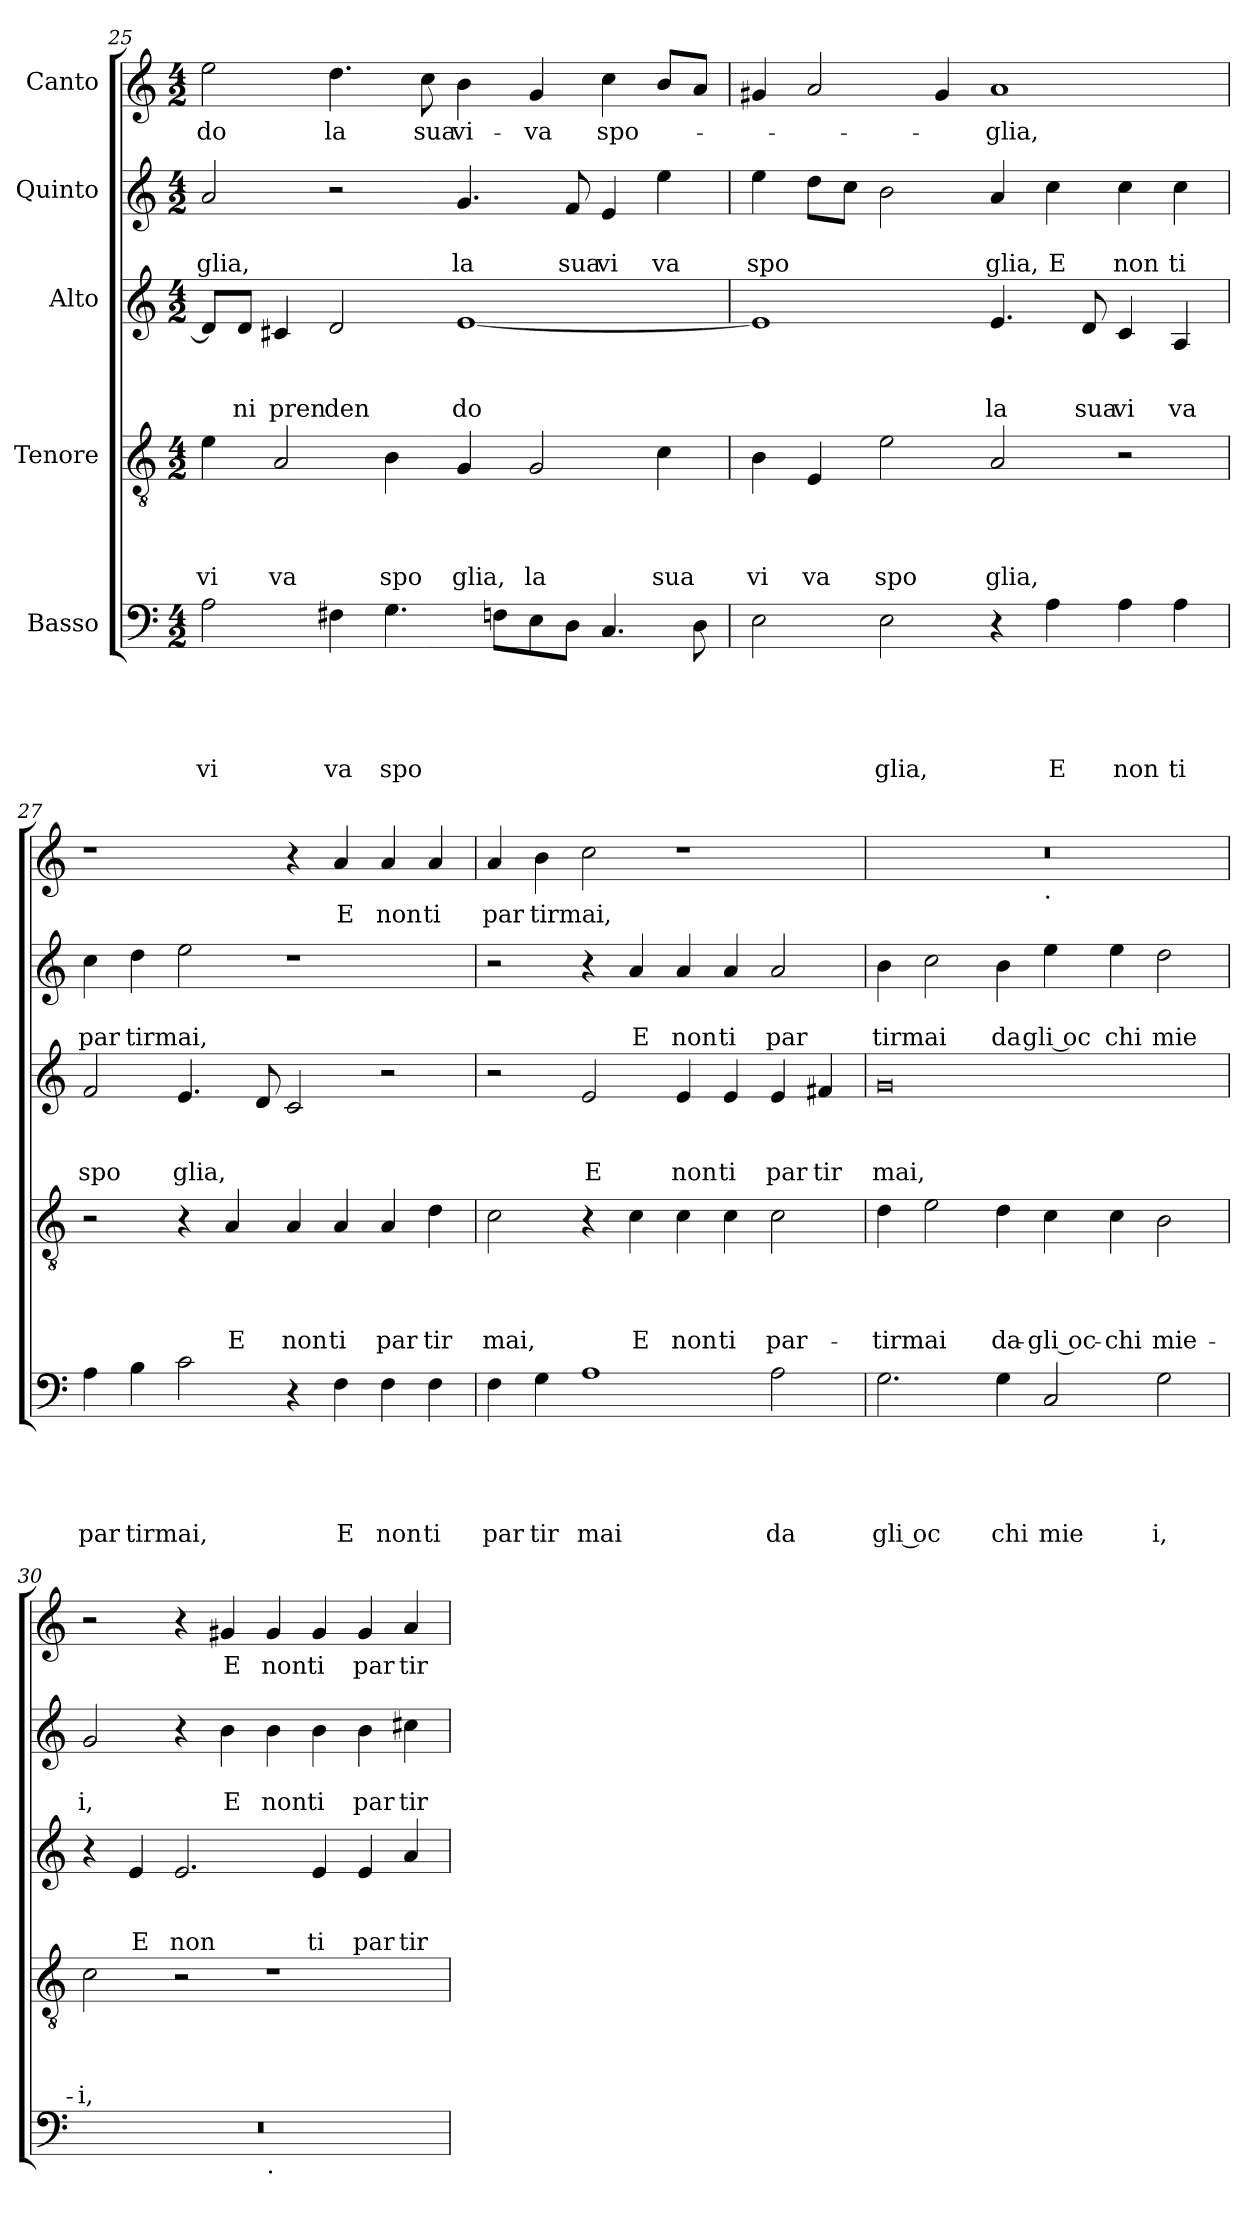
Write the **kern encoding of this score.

**kern	**text	**text	**text	**text	**text	**kern	**text	**text	**text	**text	**kern	**text	**text	**text	**kern	**text	**text	**kern	**text
*part5	*part5	*part5	*part5	*part5	*part5	*part4	*part4	*part4	*part4	*part4	*part3	*part3	*part3	*part3	*part2	*part2	*part2	*part1	*part1
*staff5	*staff5	*staff5	*staff5	*staff5	*staff5	*staff4	*staff4	*staff4	*staff4	*staff4	*staff3	*staff3	*staff3	*staff3	*staff2	*staff2	*staff2	*staff1	*staff1
*I"Basso	*	*	*	*	*	*I"Tenore	*	*	*	*	*I"Alto	*	*	*	*I"Quinto	*	*	*I"Canto	*
*clefF4	*	*	*	*	*	*clefGv2	*	*	*	*	*clefG2	*	*	*	*clefG2	*	*	*clefG2	*
*k[]	*	*	*	*	*	*k[]	*	*	*	*	*k[]	*	*	*	*k[]	*	*	*k[]	*
*C:	*	*	*	*	*	*C:	*	*	*	*	*C:	*	*	*	*C:	*	*	*C:	*
*M4/2	*	*	*	*	*	*M4/2	*	*	*	*	*M4/2	*	*	*	*M4/2	*	*	*M4/2	*
=25	=25	=25	=25	=25	=25	=25	=25	=25	=25	=25	=25	=25	=25	=25	=25	=25	=25	=25	=25
!	!	!	!	!	!LO:LY:b	!	!	!	!	!LO:LY:b	!	!	!	!	!	!	!LO:LY:b	!	!LO:LY:b
2A\	.	.	.	.	vi	4e\	.	.	.	vi	8d/L]	.	.	.	2a/	.	glia,	2ee\	-do
!	!	!	!	!	!	!	!	!	!	!	!	!	!	!LO:LY:b	!	!	!	!	!
.	.	.	.	.	.	.	.	.	.	.	8d/J	.	.	ni	.	.	.	.	.
!	!	!	!	!	!	!	!	!	!	!LO:LY:b	!	!	!	!LO:LY:b	!	!	!	!	!
.	.	.	.	.	.	2A/	.	.	.	va	4c#X/	.	.	pren	.	.	.	.	.
!	!	!	!	!	!LO:LY:b	!	!	!	!	!	!	!	!	!LO:LY:b	!	!	!	!	!LO:LY:b
4F#X\	.	.	.	.	va	.	.	.	.	.	2d/	.	.	den	2r	.	.	4.dd\	la
!	!	!	!	!	!LO:LY:b	!	!	!	!	!LO:LY:b	!	!	!	!	!	!	!	!	!
4.G\	.	.	.	.	spo	4B\	.	.	.	spo	.	.	.	.	.	.	.	.	.
!	!	!	!	!	!	!	!	!	!	!	!	!	!	!	!	!	!	!	!LO:LY:b
.	.	.	.	.	.	.	.	.	.	.	.	.	.	.	.	.	.	8cc\	sua
!	!	!	!	!	!	!	!	!	!	!LO:LY:b	!	!	!	!LO:LY:b	!	!	!LO:LY:b	!	!LO:LY:b
.	.	.	.	.	.	4G/	.	.	.	glia,	[<1e	.	.	do	4.g/	.	la	4b\	vi-
8Fn\L	.	.	.	.	.	.	.	.	.	.	.	.	.	.	.	.	.	.	.
!	!	!	!	!	!	!	!	!	!	!LO:LY:b	!	!	!	!	!	!	!	!	!LO:LY:b
8E\	.	.	.	.	.	2G/	.	.	.	la	.	.	.	.	.	.	.	4g/	-va
!	!	!	!	!	!	!	!	!	!	!	!	!	!	!	!	!	!LO:LY:b	!	!
8D\J	.	.	.	.	.	.	.	.	.	.	.	.	.	.	8f/	.	sua	.	.
!	!	!	!	!	!	!	!	!	!	!	!	!	!	!	!	!	!LO:LY:b	!	!LO:LY:b
4.C/	.	.	.	.	.	.	.	.	.	.	.	.	.	.	4e/	.	vi	4cc\	spo-
!	!	!	!	!	!	!	!	!	!	!LO:LY:b	!	!	!	!	!	!	!LO:LY:b	!	!
.	.	.	.	.	.	4c\	.	.	.	sua	.	.	.	.	4ee\	.	va	8b/L	.
8D\	.	.	.	.	.	.	.	.	.	.	.	.	.	.	.	.	.	8a/J	.
=26	=26	=26	=26	=26	=26	=26	=26	=26	=26	=26	=26	=26	=26	=26	=26	=26	=26	=26	=26
!	!	!	!	!	!	!	!	!	!	!LO:LY:b	!	!	!	!	!	!	!LO:LY:b	!	!
2E\	.	.	.	.	.	4B\	.	.	.	vi	1e]	.	.	.	4ee\	.	spo	4g#X/	.
!	!	!	!	!	!	!	!	!	!	!LO:LY:b	!	!	!	!	!	!	!	!	!
.	.	.	.	.	.	4E/	.	.	.	va	.	.	.	.	8dd\L	.	.	2a/	.
.	.	.	.	.	.	.	.	.	.	.	.	.	.	.	8cc\J	.	.	.	.
!	!	!	!	!	!LO:LY:b	!	!	!	!	!LO:LY:b	!	!	!	!	!	!	!	!	!
2E\	.	.	.	.	glia,	2e\	.	.	.	spo	.	.	.	.	2b\	.	.	.	.
.	.	.	.	.	.	.	.	.	.	.	.	.	.	.	.	.	.	4g#/	.
!	!	!	!	!	!	!	!	!	!	!LO:LY:b	!	!	!	!LO:LY:b	!	!	!LO:LY:b	!	!LO:LY:b
4r	.	.	.	.	.	2A/	.	.	.	glia,	4.e/	.	.	la	4a/	.	glia,	1a	-glia,
!	!	!	!	!	!LO:LY:b	!	!	!	!	!	!	!	!	!	!	!	!LO:LY:b	!	!
4A\	.	.	.	.	E	.	.	.	.	.	.	.	.	.	4cc\	.	E	.	.
!	!	!	!	!	!	!	!	!	!	!	!	!	!	!LO:LY:b	!	!	!	!	!
.	.	.	.	.	.	.	.	.	.	.	8d/	.	.	sua	.	.	.	.	.
!	!	!	!	!	!LO:LY:b	!	!	!	!	!	!	!	!	!LO:LY:b	!	!	!LO:LY:b	!	!
4A\	.	.	.	.	non	2r	.	.	.	.	4c/	.	.	vi	4cc\	.	non	.	.
!	!	!	!	!	!LO:LY:b	!	!	!	!	!	!	!	!	!LO:LY:b	!	!	!LO:LY:b	!	!
4A\	.	.	.	.	ti	.	.	.	.	.	4A/	.	.	va	4cc\	.	ti	.	.
=27	=27	=27	=27	=27	=27	=27	=27	=27	=27	=27	=27	=27	=27	=27	=27	=27	=27	=27	=27
!	!	!	!	!	!LO:LY:b	!	!	!	!	!	!	!	!	!LO:LY:b	!	!	!LO:LY:b	!	!
4A\	.	.	.	.	par	2r	.	.	.	.	2f/	.	.	spo	4cc\	.	par	1r	.
!	!	!	!	!	!LO:LY:b	!	!	!	!	!	!	!	!	!	!	!	!LO:LY:b	!	!
4B\	.	.	.	.	tirmai,	.	.	.	.	.	.	.	.	.	4dd\	.	tirmai,	.	.
!	!	!	!	!	!	!	!	!	!	!	!	!	!	!LO:LY:b	!	!	!	!	!
2c\	.	.	.	.	.	4r	.	.	.	.	4.e/	.	.	glia,	2ee\	.	.	.	.
!	!	!	!	!	!	!	!	!	!	!LO:LY:b	!	!	!	!	!	!	!	!	!
.	.	.	.	.	.	4A/	.	.	.	E	.	.	.	.	.	.	.	.	.
.	.	.	.	.	.	.	.	.	.	.	8d/	.	.	.	.	.	.	.	.
!	!	!	!	!	!	!	!	!	!	!LO:LY:b	!	!	!	!	!	!	!	!	!
4r	.	.	.	.	.	4A/	.	.	.	non	2c/	.	.	.	1r	.	.	4r	.
!	!	!	!	!	!LO:LY:b	!	!	!	!	!LO:LY:b	!	!	!	!	!	!	!	!	!LO:LY:b
4F\	.	.	.	.	E	4A/	.	.	.	ti	.	.	.	.	.	.	.	4a/	E
!	!	!	!	!	!LO:LY:b	!	!	!	!	!LO:LY:b	!	!	!	!	!	!	!	!	!LO:LY:b
4F\	.	.	.	.	non	4A/	.	.	.	par	2r	.	.	.	.	.	.	4a/	non
!	!	!	!	!	!LO:LY:b	!	!	!	!	!LO:LY:b	!	!	!	!	!	!	!	!	!LO:LY:b
4F\	.	.	.	.	ti	4d\	.	.	.	tir	.	.	.	.	.	.	.	4a/	ti
!!LO:PB:g=z
=28	=28	=28	=28	=28	=28	=28	=28	=28	=28	=28	=28	=28	=28	=28	=28	=28	=28	=28	=28
!	!	!	!	!	!LO:LY:b	!	!	!	!	!LO:LY:b	!	!	!	!	!	!	!	!	!LO:LY:b
4F\	.	.	.	.	par	2c\	.	.	.	mai,	2r	.	.	.	2r	.	.	4a/	par
!	!	!	!	!	!LO:LY:b	!	!	!	!	!	!	!	!	!	!	!	!	!	!LO:LY:b
4G\	.	.	.	.	tir	.	.	.	.	.	.	.	.	.	.	.	.	4b\	tirmai,
!	!	!	!	!	!LO:LY:b	!	!	!	!	!	!	!	!	!LO:LY:b	!	!	!	!	!
1A	.	.	.	.	mai	4r	.	.	.	.	2e/	.	.	E	4r	.	.	2cc\	.
!	!	!	!	!	!	!	!	!	!	!LO:LY:b	!	!	!	!	!	!	!LO:LY:b	!	!
.	.	.	.	.	.	4c\	.	.	.	E	.	.	.	.	4a/	.	E	.	.
!	!	!	!	!	!	!	!	!	!	!LO:LY:b	!	!	!	!LO:LY:b	!	!	!LO:LY:b	!	!
.	.	.	.	.	.	4c\	.	.	.	non	4e/	.	.	non	4a/	.	non	1r	.
!	!	!	!	!	!	!	!	!	!	!LO:LY:b	!	!	!	!LO:LY:b	!	!	!LO:LY:b	!	!
.	.	.	.	.	.	4c\	.	.	.	ti	4e/	.	.	ti	4a/	.	ti	.	.
!	!	!	!	!	!LO:LY:b	!	!	!	!	!LO:LY:b	!	!	!	!LO:LY:b	!	!	!LO:LY:b	!	!
2A\	.	.	.	.	da	2c\	.	.	.	par-	4e/	.	.	par	2a/	.	par	.	.
!	!	!	!	!	!	!	!	!	!	!	!	!	!	!LO:LY:b	!	!	!	!	!
.	.	.	.	.	.	.	.	.	.	.	4f#X/	.	.	tir	.	.	.	.	.
=29	=29	=29	=29	=29	=29	=29	=29	=29	=29	=29	=29	=29	=29	=29	=29	=29	=29	=29	=29
!	!	!	!	!	!LO:LY:b:rj	!	!	!	!	!LO:LY:b	!	!	!	!LO:LY:b	!	!	!LO:LY:b	!	!
*	*	*	*	*	*	*	*	*	*	*	*	*	*	*	*	*	*	*^	*
2.G\	.	.	.	.	gli oc	4d\	.	.	.	-tirmai	0g	.	.	mai,	4b\	.	tirmai	0r	1ryy	.
.	.	.	.	.	.	2e\	.	.	.	.	.	.	.	.	2cc\	.	.	.	.	.
!	!	!	!	!	!LO:LY:b	!	!	!	!	!LO:LY:b	!	!	!	!	!	!	!LO:LY:b	!	!	!
4G\	.	.	.	.	chi	4d\	.	.	.	da-	.	.	.	.	4b\	.	da	.	.	.
!	!	!	!	!	!	!	!	!	!	!	!	!	!	!	!	!	!	!	!LO:TX:b:t=.	!
!	!	!	!	!	!LO:LY:b	!	!	!	!	!LO:LY:b:rj	!	!	!	!	!	!	!LO:LY:b:rj	!	!	!
2C/	.	.	.	.	mie	4c\	.	.	.	-gli oc-	.	.	.	.	4ee\	.	gli oc	.	1ryy	.
!	!	!	!	!	!	!	!	!	!	!LO:LY:b	!	!	!	!	!	!	!LO:LY:b	!	!	!
.	.	.	.	.	.	4c\	.	.	.	-chi	.	.	.	.	4ee\	.	chi	.	.	.
!	!	!	!	!	!LO:LY:b	!	!	!	!	!LO:LY:b	!	!	!	!	!	!	!LO:LY:b	!	!	!
2G\	.	.	.	.	i,	2B\	.	.	.	mie-	.	.	.	.	2dd\	.	mie	.	.	.
=30	=30	=30	=30	=30	=30	=30	=30	=30	=30	=30	=30	=30	=30	=30	=30	=30	=30	=30	=30	=30
!	!	!	!	!	!	!	!	!	!	!LO:LY:b	!	!	!	!	!	!	!LO:LY:b	!	!	!
*^	*	*	*	*	*	*	*	*	*	*	*	*	*	*	*	*	*	*v	*v	*
0r	1ryy	.	.	.	.	.	2c\	.	.	.	-i,	4r	.	.	.	2g/	.	i,	2r	.
!	!	!	!	!	!	!	!	!	!	!	!	!	!	!	!LO:LY:b	!	!	!	!	!
.	.	.	.	.	.	.	.	.	.	.	.	4e/	.	.	E	.	.	.	.	.
!	!	!	!	!	!	!	!	!	!	!	!	!	!	!	!LO:LY:b	!	!	!	!	!
.	.	.	.	.	.	.	2r	.	.	.	.	2.e/	.	.	non	4r	.	.	4r	.
!	!	!	!	!	!	!	!	!	!	!	!	!	!	!	!	!	!	!LO:LY:b	!	!LO:LY:b
.	.	.	.	.	.	.	.	.	.	.	.	.	.	.	.	4b\	.	E	4g#X/	E
!	!LO:TX:b:t=.	!	!	!	!	!	!	!	!	!	!	!	!	!	!	!	!	!	!	!
!	!	!	!	!	!	!	!	!	!	!	!	!	!	!	!	!	!	!LO:LY:b	!	!LO:LY:b
.	1ryy	.	.	.	.	.	1r	.	.	.	.	.	.	.	.	4b\	.	non	4g#/	non
!	!	!	!	!	!	!	!	!	!	!	!	!	!	!	!LO:LY:b	!	!	!LO:LY:b	!	!LO:LY:b
.	.	.	.	.	.	.	.	.	.	.	.	4e/	.	.	ti	4b\	.	ti	4g#/	ti
!	!	!	!	!	!	!	!	!	!	!	!	!	!	!	!LO:LY:b	!	!	!LO:LY:b	!	!LO:LY:b
.	.	.	.	.	.	.	.	.	.	.	.	4e/	.	.	par	4b\	.	par	4g#/	par
!	!	!	!	!	!	!	!	!	!	!	!	!	!	!	!LO:LY:b	!	!	!LO:LY:b	!	!LO:LY:b
.	.	.	.	.	.	.	.	.	.	.	.	4a/	.	.	tir	4cc#X\	.	tir	4a/	tir
*v	*v	*	*	*	*	*	*	*	*	*	*	*	*	*	*	*	*	*	*	*
=	=	=	=	=	=	=	=	=	=	=	=	=	=	=	=	=	=	=	=
*-	*-	*-	*-	*-	*-	*-	*-	*-	*-	*-	*-	*-	*-	*-	*-	*-	*-	*-	*-
